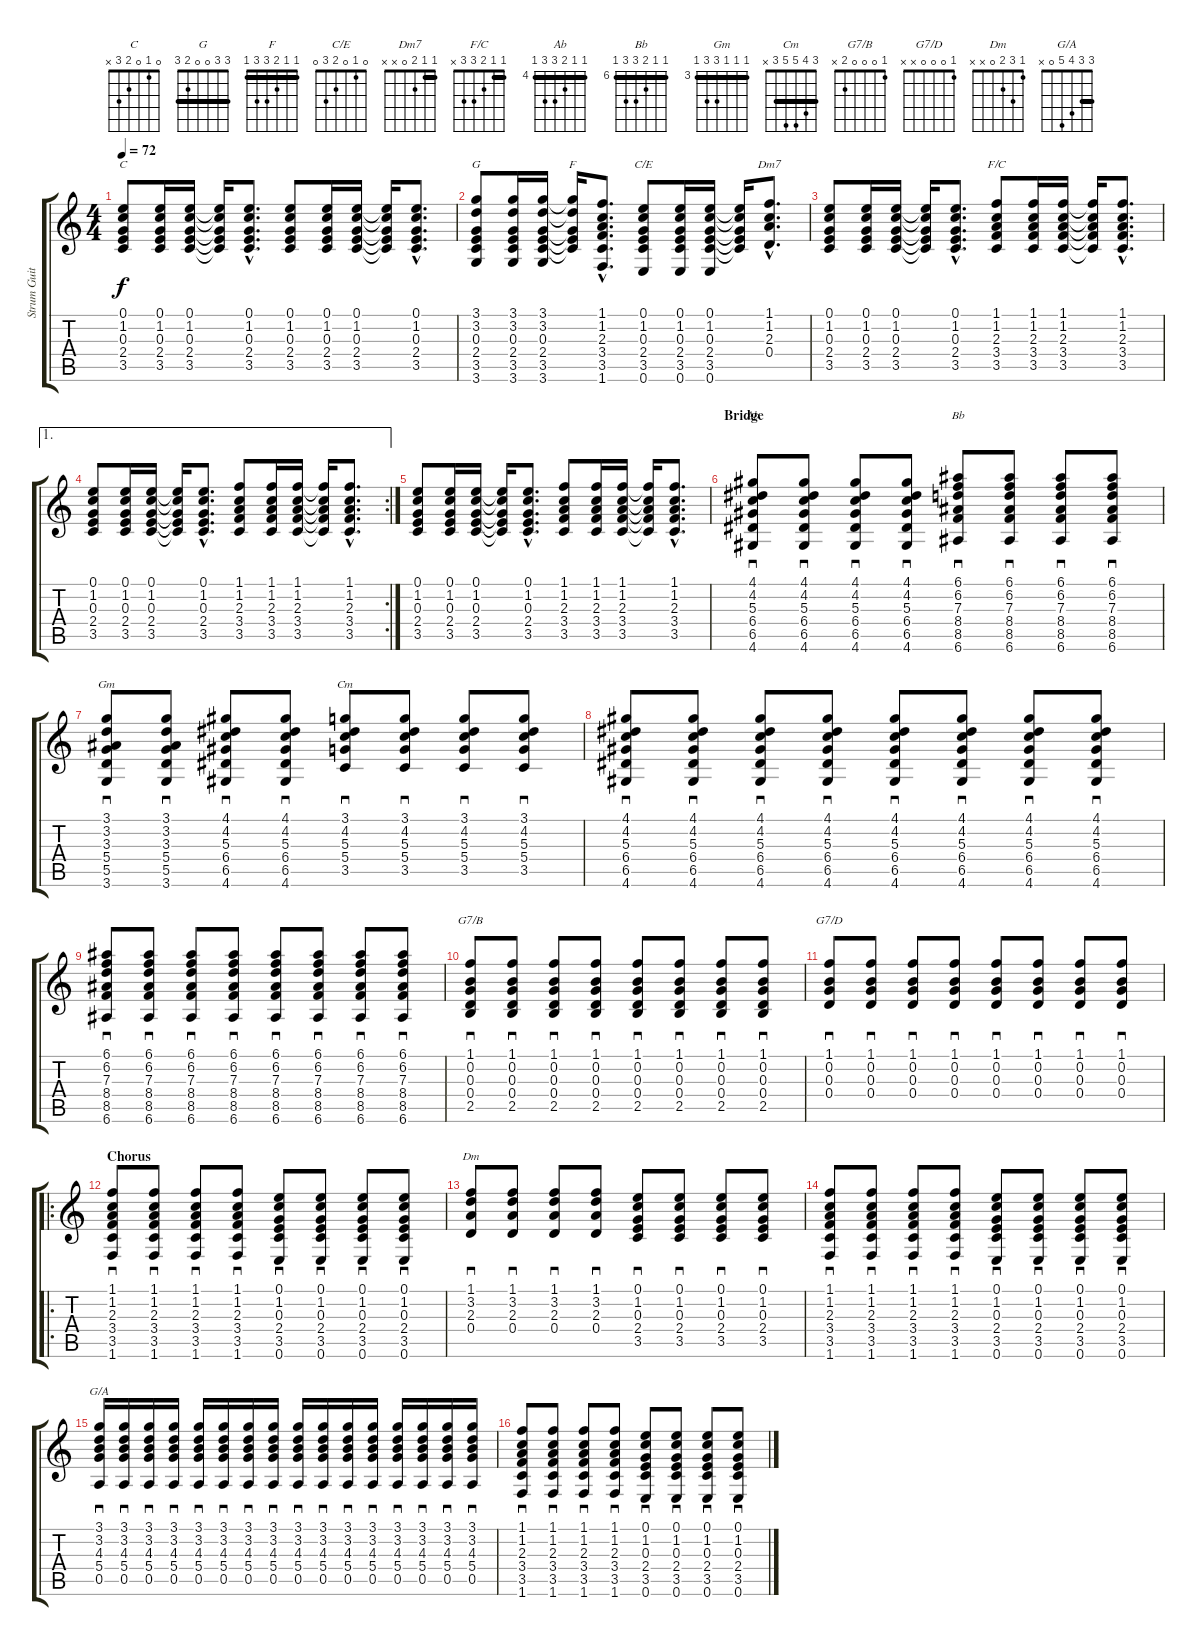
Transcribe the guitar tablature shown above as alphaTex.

\track ("Strum Guitar" "Strum Guit") {instrument acousticguitarsteel}
\staff {score tabs}
\tuning (E4 B3 G3 D3 A2 E2) {hide}
\chord ("C" 0 1 0 2 3 x)
\chord ("G" 3 3 0 0 2 3) {barre 3}
\chord ("F" 1 1 2 3 3 1) {barre 1}
\chord ("C/E" 0 1 0 2 3 0)
\chord ("Dm7" 1 1 2 0 x x) {barre 1}
\chord ("F/C" 1 1 2 3 3 x) {barre 1}
\chord ("Ab" 4 4 5 6 6 4) {firstfret 4 barre 4}
\chord ("Bb" 6 6 7 8 8 6) {firstfret 6 barre 6}
\chord ("Gm" 3 3 3 5 5 3) {firstfret 3 barre 3}
\chord ("Cm" 3 4 5 5 3 x) {barre 3}
\chord ("G7/B" 1 0 0 0 2 x)
\chord ("G7/D" 1 0 0 0 x x)
\chord ("Dm" 1 3 2 0 x x)
\chord ("G/A" 3 3 4 5 0 x) {barre 3}
\ts (4 4)
\tempo 72
\clef g2
\ks c
(0.1 1.2 0.3 2.4 3.5).8{ch "C" dy f} (0.1 1.2 0.3 2.4 3.5).16 (0.1 1.2 0.3 2.4 3.5).16 (0.1{t} 1.2{t} 0.3{t} 2.4{t} 3.5{t}).16 (0.1{hac} 1.2{hac} 0.3{hac} 2.4{hac} 3.5{hac}).8{d} (0.1 1.2 0.3 2.4 3.5).8 (0.1 1.2 0.3 2.4 3.5).16 (0.1 1.2 0.3 2.4 3.5).16 (0.1{t} 1.2{t} 0.3{t} 2.4{t} 3.5{t}).16 (0.1{hac} 1.2{hac} 0.3{hac} 2.4{hac} 3.5{hac}).8{d} |
(3.1 3.2 0.3 2.4 3.5 3.6).8{ch "G"} (3.1 3.2 0.3 2.4 3.5 3.6).16 (3.1 3.2 0.3 2.4 3.5 3.6).16 (3.1{t} 3.2{t} 0.3{t} 2.4{t} 3.5{t}).16{ch "F"} (1.1{hac} 1.2{hac} 2.3{hac} 3.4{hac} 3.5{hac} 1.6{hac}).8{d} (0.1 1.2 0.3 2.4 3.5 0.6).8{ch "C/E"} (0.1 1.2 0.3 2.4 3.5 0.6).16 (0.1 1.2 0.3 2.4 3.5 0.6).16 (0.1{t} 1.2{t} 0.3{t} 2.4{t} 3.5{t}).16 (1.1{hac} 1.2{hac} 2.3{hac} 0.4{hac}).8{d ch "Dm7"} |
(0.1 1.2 0.3 2.4 3.5).8 (0.1 1.2 0.3 2.4 3.5).16 (0.1 1.2 0.3 2.4 3.5).16 (0.1{t} 1.2{t} 0.3{t} 2.4{t} 3.5{t}).16 (0.1{hac} 1.2{hac} 0.3{hac} 2.4{hac} 3.5{hac}).8{d} (1.1 1.2 2.3 3.4 3.5).8{ch "F/C"} (1.1 1.2 2.3 3.4 3.5).16 (1.1 1.2 2.3 3.4 3.5).16 (1.1{t} 1.2{t} 2.3{t} 3.4{t} 3.5{t}).16 (1.1{hac} 1.2{hac} 2.3{hac} 3.4{hac} 3.5{hac}).8{d} |
\ae 1
\rc 2
(0.1 1.2 0.3 2.4 3.5).8 (0.1 1.2 0.3 2.4 3.5).16 (0.1 1.2 0.3 2.4 3.5).16 (0.1{t} 1.2{t} 0.3{t} 2.4{t} 3.5{t}).16 (0.1{hac} 1.2{hac} 0.3{hac} 2.4{hac} 3.5{hac}).8{d} (1.1 1.2 2.3 3.4 3.5).8 (1.1 1.2 2.3 3.4 3.5).16 (1.1 1.2 2.3 3.4 3.5).16 (1.1{t} 1.2{t} 2.3{t} 3.4{t} 3.5{t}).16 (1.1{hac} 1.2{hac} 2.3{hac} 3.4{hac} 3.5{hac}).8{d} |
(0.1 1.2 0.3 2.4 3.5).8 (0.1 1.2 0.3 2.4 3.5).16 (0.1 1.2 0.3 2.4 3.5).16 (0.1{t} 1.2{t} 0.3{t} 2.4{t} 3.5{t}).16 (0.1{hac} 1.2{hac} 0.3{hac} 2.4{hac} 3.5{hac}).8{d} (1.1 1.2 2.3 3.4 3.5).8 (1.1 1.2 2.3 3.4 3.5).16 (1.1 1.2 2.3 3.4 3.5).16 (1.1{t} 1.2{t} 2.3{t} 3.4{t} 3.5{t}).16 (1.1{hac} 1.2{hac} 2.3{hac} 3.4{hac} 3.5{hac}).8{d} |
\section ("" "Bridge")
(4.1 4.2 5.3 6.4 6.5 4.6).8{sd ch "Ab"} (4.1 4.2 5.3 6.4 6.5 4.6).8{sd} (4.1 4.2 5.3 6.4 6.5 4.6).8{sd} (4.1 4.2 5.3 6.4 6.5 4.6).8{sd} (6.1 6.2 7.3 8.4 8.5 6.6).8{sd ch "Bb"} (6.1 6.2 7.3 8.4 8.5 6.6).8{sd} (6.1 6.2 7.3 8.4 8.5 6.6).8{sd} (6.1 6.2 7.3 8.4 8.5 6.6).8{sd} |
(3.1 3.2 3.3 5.4 5.5 3.6).8{sd ch "Gm"} (3.1 3.2 3.3 5.4 5.5 3.6).8{sd} (4.1 4.2 5.3 6.4 6.5 4.6).8{sd} (4.1 4.2 5.3 6.4 6.5 4.6).8{sd} (3.1 4.2 5.3 5.4 3.5).8{sd ch "Cm"} (3.1 4.2 5.3 5.4 3.5).8{sd} (3.1 4.2 5.3 5.4 3.5).8{sd} (3.1 4.2 5.3 5.4 3.5).8{sd} |
(4.1 4.2 5.3 6.4 6.5 4.6).8{sd} (4.1 4.2 5.3 6.4 6.5 4.6).8{sd} (4.1 4.2 5.3 6.4 6.5 4.6).8{sd} (4.1 4.2 5.3 6.4 6.5 4.6).8{sd} (4.1 4.2 5.3 6.4 6.5 4.6).8{sd} (4.1 4.2 5.3 6.4 6.5 4.6).8{sd} (4.1 4.2 5.3 6.4 6.5 4.6).8{sd} (4.1 4.2 5.3 6.4 6.5 4.6).8{sd} |
(6.1 6.2 7.3 8.4 8.5 6.6).8{sd} (6.1 6.2 7.3 8.4 8.5 6.6).8{sd} (6.1 6.2 7.3 8.4 8.5 6.6).8{sd} (6.1 6.2 7.3 8.4 8.5 6.6).8{sd} (6.1 6.2 7.3 8.4 8.5 6.6).8{sd} (6.1 6.2 7.3 8.4 8.5 6.6).8{sd} (6.1 6.2 7.3 8.4 8.5 6.6).8{sd} (6.1 6.2 7.3 8.4 8.5 6.6).8{sd} |
(1.1 0.2 0.3 0.4 2.5).8{sd ch "G7/B" volume 9} (1.1 0.2 0.3 0.4 2.5).8{sd} (1.1 0.2 0.3 0.4 2.5).8{sd} (1.1 0.2 0.3 0.4 2.5).8{sd} (1.1 0.2 0.3 0.4 2.5).8{sd volume 8} (1.1 0.2 0.3 0.4 2.5).8{sd} (1.1 0.2 0.3 0.4 2.5).8{sd} (1.1 0.2 0.3 0.4 2.5).8{sd} |
(1.1 0.2 0.3 0.4).8{sd ch "G7/D" volume 7} (1.1 0.2 0.3 0.4).8{sd} (1.1 0.2 0.3 0.4).8{sd} (1.1 0.2 0.3 0.4).8{sd} (1.1 0.2 0.3 0.4).8{sd volume 6} (1.1 0.2 0.3 0.4).8{sd} (1.1 0.2 0.3 0.4).8{sd} (1.1 0.2 0.3 0.4).8{sd} |
\ro
\section ("" "Chorus")
(1.1 1.2 2.3 3.4 3.5 1.6).8{sd volume 16} (1.1 1.2 2.3 3.4 3.5 1.6).8{sd} (1.1 1.2 2.3 3.4 3.5 1.6).8{sd} (1.1 1.2 2.3 3.4 3.5 1.6).8{sd} (0.1 1.2 0.3 2.4 3.5 0.6).8{sd} (0.1 1.2 0.3 2.4 3.5 0.6).8{sd} (0.1 1.2 0.3 2.4 3.5 0.6).8{sd} (0.1 1.2 0.3 2.4 3.5 0.6).8{sd} |
(1.1 3.2 2.3 0.4).8{sd ch "Dm"} (1.1 3.2 2.3 0.4).8{sd} (1.1 3.2 2.3 0.4).8{sd} (1.1 3.2 2.3 0.4).8{sd} (0.1 1.2 0.3 2.4 3.5).8{sd} (0.1 1.2 0.3 2.4 3.5).8{sd} (0.1 1.2 0.3 2.4 3.5).8{sd} (0.1 1.2 0.3 2.4 3.5).8{sd} |
(1.1 1.2 2.3 3.4 3.5 1.6).8{sd} (1.1 1.2 2.3 3.4 3.5 1.6).8{sd} (1.1 1.2 2.3 3.4 3.5 1.6).8{sd} (1.1 1.2 2.3 3.4 3.5 1.6).8{sd} (0.1 1.2 0.3 2.4 3.5 0.6).8{sd} (0.1 1.2 0.3 2.4 3.5 0.6).8{sd} (0.1 1.2 0.3 2.4 3.5 0.6).8{sd} (0.1 1.2 0.3 2.4 3.5 0.6).8{sd} |
(3.1 3.2 4.3 5.4 0.5).16{sd ch "G/A"} (3.1 3.2 4.3 5.4 0.5).16{sd} (3.1 3.2 4.3 5.4 0.5).16{sd} (3.1 3.2 4.3 5.4 0.5).16{sd} (3.1 3.2 4.3 5.4 0.5).16{sd} (3.1 3.2 4.3 5.4 0.5).16{sd} (3.1 3.2 4.3 5.4 0.5).16{sd} (3.1 3.2 4.3 5.4 0.5).16{sd} (3.1 3.2 4.3 5.4 0.5).16{sd} (3.1 3.2 4.3 5.4 0.5).16{sd} (3.1 3.2 4.3 5.4 0.5).16{sd} (3.1 3.2 4.3 5.4 0.5).16{sd} (3.1 3.2 4.3 5.4 0.5).16{sd} (3.1 3.2 4.3 5.4 0.5).16{sd} (3.1 3.2 4.3 5.4 0.5).16{sd} (3.1 3.2 4.3 5.4 0.5).16{sd} |
(1.1 1.2 2.3 3.4 3.5 1.6).8{sd} (1.1 1.2 2.3 3.4 3.5 1.6).8{sd} (1.1 1.2 2.3 3.4 3.5 1.6).8{sd} (1.1 1.2 2.3 3.4 3.5 1.6).8{sd} (0.1 1.2 0.3 2.4 3.5 0.6).8{sd} (0.1 1.2 0.3 2.4 3.5 0.6).8{sd} (0.1 1.2 0.3 2.4 3.5 0.6).8{sd} (0.1 1.2 0.3 2.4 3.5 0.6).8{sd}
